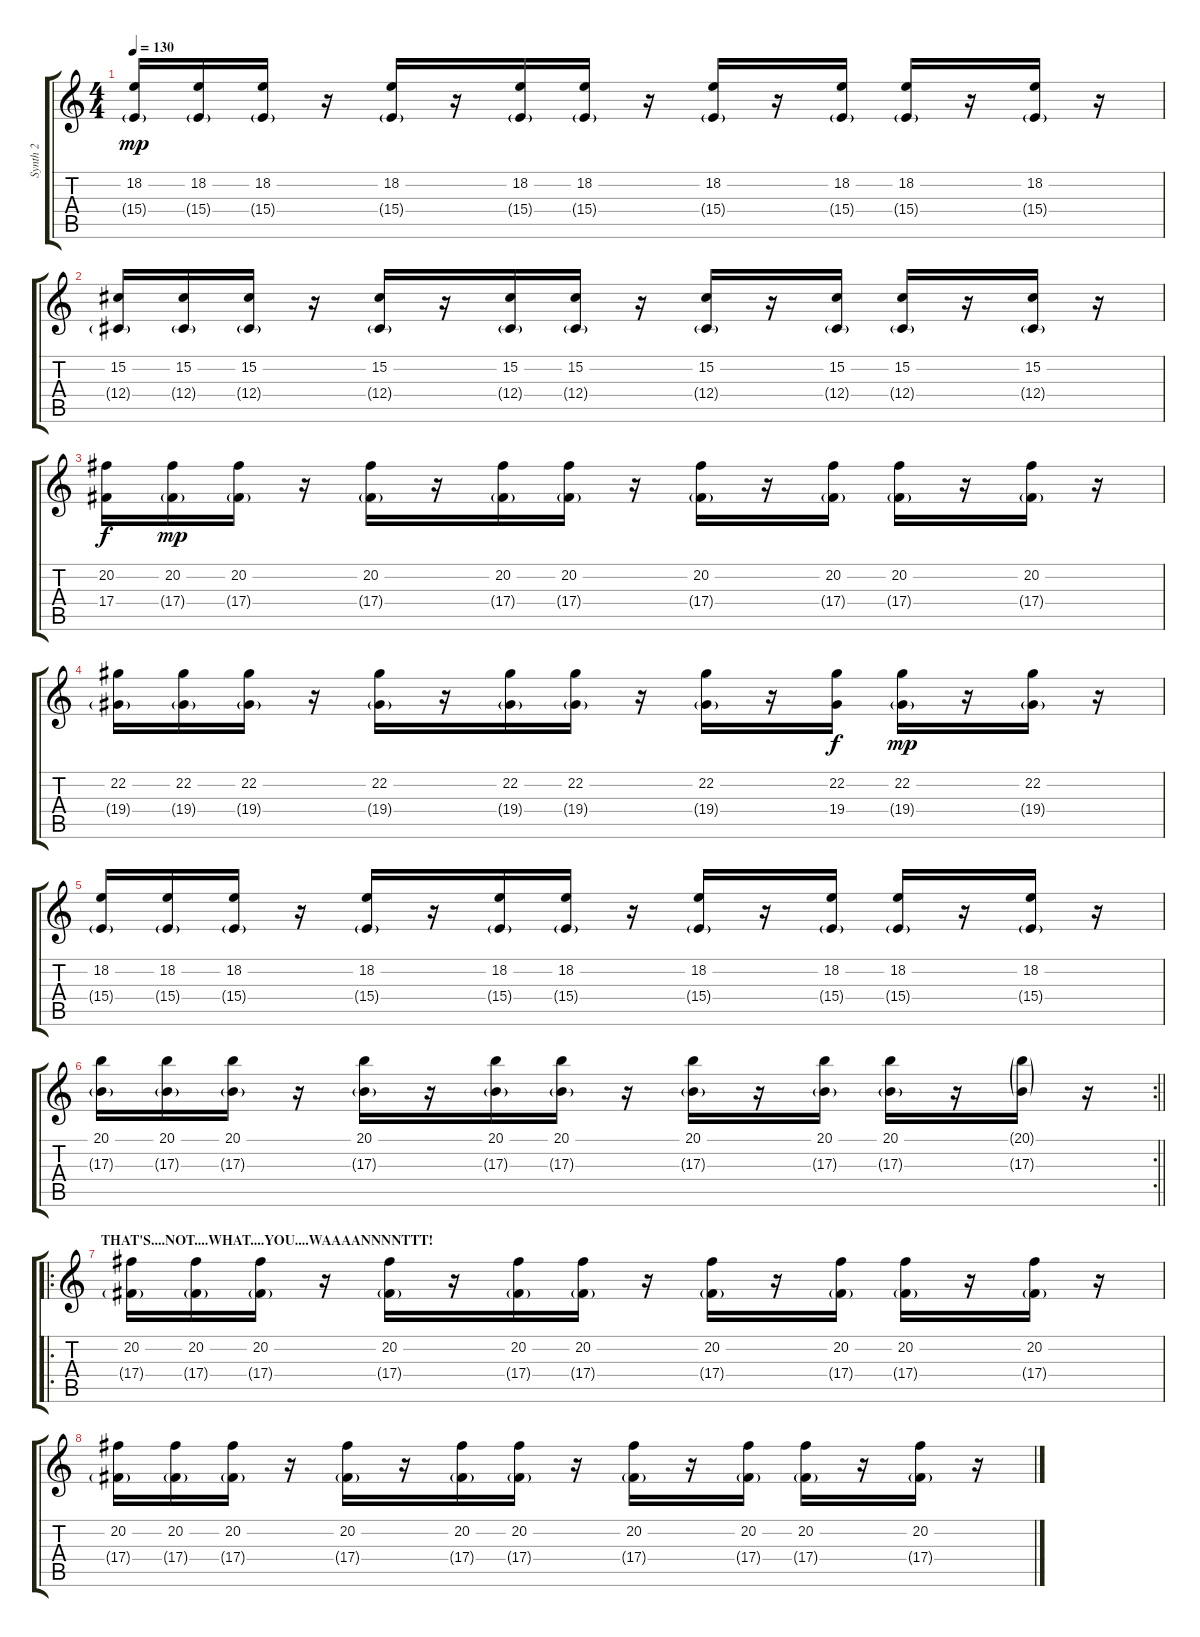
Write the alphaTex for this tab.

\track ("Synth 2" "Synth 2") {instrument lead2sawtooth}
\staff {score tabs}
\tuning (Eb4 Bb3 Gb3 Db3 Ab2 Db2) {hide}
\ts (4 4)
\tempo 130
\clef g2
\ks c
(18.2 15.4{g}).16{dy mp} (18.2 15.4{g}).16 (18.2 15.4{g}).16 r.16 (18.2 15.4{g}).16 r.16 (18.2 15.4{g}).16 (18.2 15.4{g}).16 r.16 (18.2 15.4{g}).16 r.16 (18.2 15.4{g}).16 (18.2 15.4{g}).16 r.16 (18.2 15.4{g}).16 r.16 |
(15.2 12.4{g}).16 (15.2 12.4{g}).16 (15.2 12.4{g}).16 r.16 (15.2 12.4{g}).16 r.16 (15.2 12.4{g}).16 (15.2 12.4{g}).16 r.16 (15.2 12.4{g}).16 r.16 (15.2 12.4{g}).16 (15.2 12.4{g}).16 r.16 (15.2 12.4{g}).16 r.16 |
(20.2 17.4).16{dy f} (20.2 17.4{g}).16{dy mp} (20.2 17.4{g}).16 r.16 (20.2 17.4{g}).16 r.16 (20.2 17.4{g}).16 (20.2 17.4{g}).16 r.16 (20.2 17.4{g}).16 r.16 (20.2 17.4{g}).16 (20.2 17.4{g}).16 r.16 (20.2 17.4{g}).16 r.16 |
(22.2 19.4{g}).16 (22.2 19.4{g}).16 (22.2 19.4{g}).16 r.16 (22.2 19.4{g}).16 r.16 (22.2 19.4{g}).16 (22.2 19.4{g}).16 r.16 (22.2 19.4{g}).16 r.16 (22.2 19.4).16{dy f} (22.2 19.4{g}).16{dy mp} r.16 (22.2 19.4{g}).16 r.16 |
(18.2 15.4{g}).16 (18.2 15.4{g}).16 (18.2 15.4{g}).16 r.16 (18.2 15.4{g}).16 r.16 (18.2 15.4{g}).16 (18.2 15.4{g}).16 r.16 (18.2 15.4{g}).16 r.16 (18.2 15.4{g}).16 (18.2 15.4{g}).16 r.16 (18.2 15.4{g}).16 r.16 |
\rc 2
\barLineRight lightlight
(20.1 17.3{g}).16 (20.1 17.3{g}).16 (20.1 17.3{g}).16 r.16 (20.1 17.3{g}).16 r.16 (20.1 17.3{g}).16 (20.1 17.3{g}).16 r.16 (20.1 17.3{g}).16 r.16 (20.1 17.3{g}).16 (20.1 17.3{g}).16 r.16 (20.1{g} 17.3{g}).16 r.16 |
\ro
\section ("" "THAT'S....NOT....WHAT....YOU....WAAAANNNNTTT!")
(20.2 17.4{g}).16 (20.2 17.4{g}).16 (20.2 17.4{g}).16 r.16 (20.2 17.4{g}).16 r.16 (20.2 17.4{g}).16 (20.2 17.4{g}).16 r.16 (20.2 17.4{g}).16 r.16 (20.2 17.4{g}).16 (20.2 17.4{g}).16 r.16 (20.2 17.4{g}).16 r.16 |
(20.2 17.4{g}).16 (20.2 17.4{g}).16 (20.2 17.4{g}).16 r.16 (20.2 17.4{g}).16 r.16 (20.2 17.4{g}).16 (20.2 17.4{g}).16 r.16 (20.2 17.4{g}).16 r.16 (20.2 17.4{g}).16 (20.2 17.4{g}).16 r.16 (20.2 17.4{g}).16 r.16
